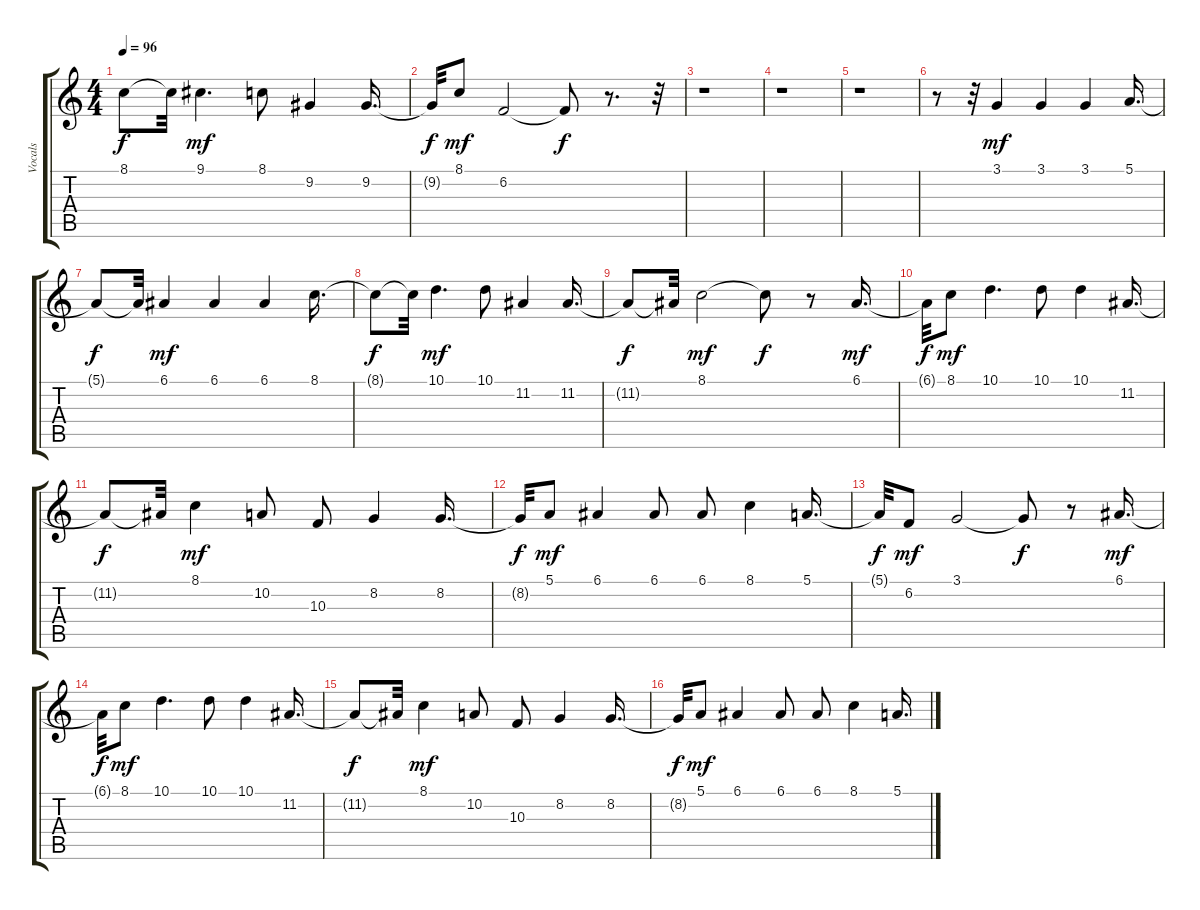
\track ("Vocals" "Vocals") {instrument englishhorn}
\staff {score tabs}
\tuning (E4 B3 G3 D3 A2 E2) {hide}
\ts (4 4)
\tempo 96
\clef g2
\ks c
8.1{t}.8{dy f} 8.1{t}.32 9.1.4{d dy mf} 8.1.8 9.2.4 9.2.16{d} |
9.2{t}.32{dy f} 8.1.8{dy mf} 6.2.2 6.2{t}.8{dy f} r.8{d} r.32 |
r.1 |
r.1 |
r.1 |
r.8 r.32 3.1.4{dy mf} 3.1.4 3.1.4 5.1.16{d} |
5.1{t}.8{dy f} 5.1{t}.32 6.1.4{dy mf} 6.1.4 6.1.4 8.1.16{d} |
8.1{t}.8{dy f} 8.1{t}.32 10.1.4{d dy mf} 10.1.8 11.2.4 11.2.16{d} |
11.2{t}.8{dy f} 11.2{t}.32 8.1.2{dy mf} 8.1{t}.8{dy f} r.8 6.1.16{d dy mf} |
6.1{t}.32{dy f} 8.1.8{dy mf} 10.1.4{d} 10.1.8 10.1.4 11.2.16{d} |
11.2{t}.8{dy f} 11.2{t}.32 8.1.4{dy mf} 10.2.8 10.3.8 8.2.4 8.2.16{d} |
8.2{t}.32{dy f} 5.1.8{dy mf} 6.1.4 6.1.8 6.1.8 8.1.4 5.1.16{d} |
5.1{t}.32{dy f} 6.2.8{dy mf} 3.1.2 3.1{t}.8{dy f} r.8 6.1.16{d dy mf} |
6.1{t}.32{dy f} 8.1.8{dy mf} 10.1.4{d} 10.1.8 10.1.4 11.2.16{d} |
11.2{t}.8{dy f} 11.2{t}.32 8.1.4{dy mf} 10.2.8 10.3.8 8.2.4 8.2.16{d} |
8.2{t}.32{dy f} 5.1.8{dy mf} 6.1.4 6.1.8 6.1.8 8.1.4 5.1.16{d}
